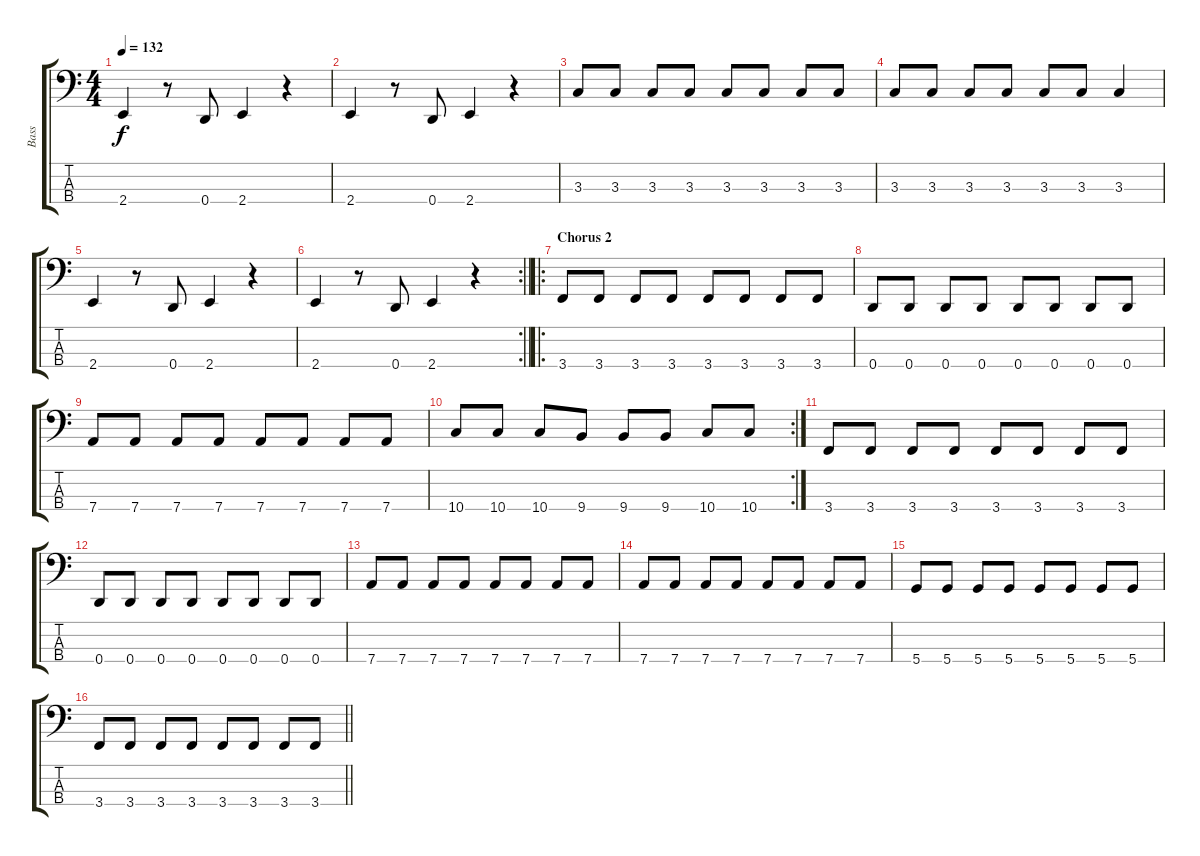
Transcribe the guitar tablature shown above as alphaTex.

\track ("Bass" "Bass") {instrument electricbassfinger}
\staff {score tabs}
\tuning (G2 D2 A1 D1) {hide}
\ts (4 4)
\tempo 132
\clef f4
\ks c
2.4.4{dy f} r.8 0.4.8 2.4.4 r.4 |
2.4.4 r.8 0.4.8 2.4.4 r.4 |
3.3.8 3.3.8 3.3.8 3.3.8 3.3.8 3.3.8 3.3.8 3.3.8 |
3.3.8 3.3.8 3.3.8 3.3.8 3.3.8 3.3.8 3.3.4 |
2.4.4 r.8 0.4.8 2.4.4 r.4 |
\rc 2
\barLineRight lightlight
2.4.4 r.8 0.4.8 2.4.4 r.4 |
\ro
\section ("" "Chorus 2")
3.4.8 3.4.8 3.4.8 3.4.8 3.4.8 3.4.8 3.4.8 3.4.8 |
0.4.8 0.4.8 0.4.8 0.4.8 0.4.8 0.4.8 0.4.8 0.4.8 |
7.4.8 7.4.8 7.4.8 7.4.8 7.4.8 7.4.8 7.4.8 7.4.8 |
\rc 2
10.4.8 10.4.8 10.4.8 9.4.8 9.4.8 9.4.8 10.4.8 10.4.8 |
3.4.8 3.4.8 3.4.8 3.4.8 3.4.8 3.4.8 3.4.8 3.4.8 |
0.4.8 0.4.8 0.4.8 0.4.8 0.4.8 0.4.8 0.4.8 0.4.8 |
7.4.8 7.4.8 7.4.8 7.4.8 7.4.8 7.4.8 7.4.8 7.4.8 |
7.4.8 7.4.8 7.4.8 7.4.8 7.4.8 7.4.8 7.4.8 7.4.8 |
5.4.8 5.4.8 5.4.8 5.4.8 5.4.8 5.4.8 5.4.8 5.4.8 |
\barLineRight lightlight
3.4.8 3.4.8 3.4.8 3.4.8 3.4.8 3.4.8 3.4.8 3.4.8
